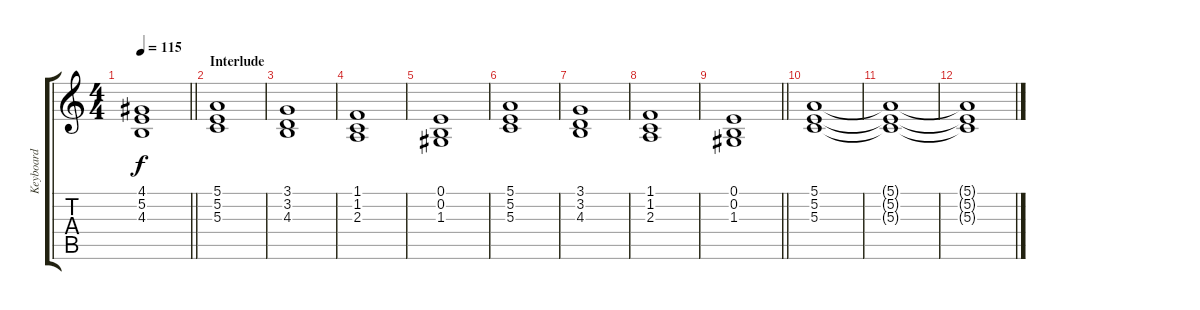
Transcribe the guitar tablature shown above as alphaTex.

\track ("Keyboard" "Keyboard") {instrument stringensemble1}
\staff {score tabs}
\tuning (E4 B3 G3 D3 A2 E2) {hide}
\ts (4 4)
\tempo 115
\clef g2
\barLineRight lightlight
\ks c
(4.1{t} 5.2{t} 4.3{t}).1{dy f} |
\section ("" "Interlude")
(5.1 5.2 5.3).1 |
(3.1 3.2 4.3).1 |
(1.1 1.2 2.3).1 |
(0.1 0.2 1.3).1 |
(5.1 5.2 5.3).1 |
(3.1 3.2 4.3).1 |
(1.1 1.2 2.3).1 |
\barLineRight lightlight
(0.1 0.2 1.3).1 |
(5.1 5.2 5.3).1 |
(5.1{t} 5.2{t} 5.3{t}).1 |
(5.1{t} 5.2{t} 5.3{t}).1
